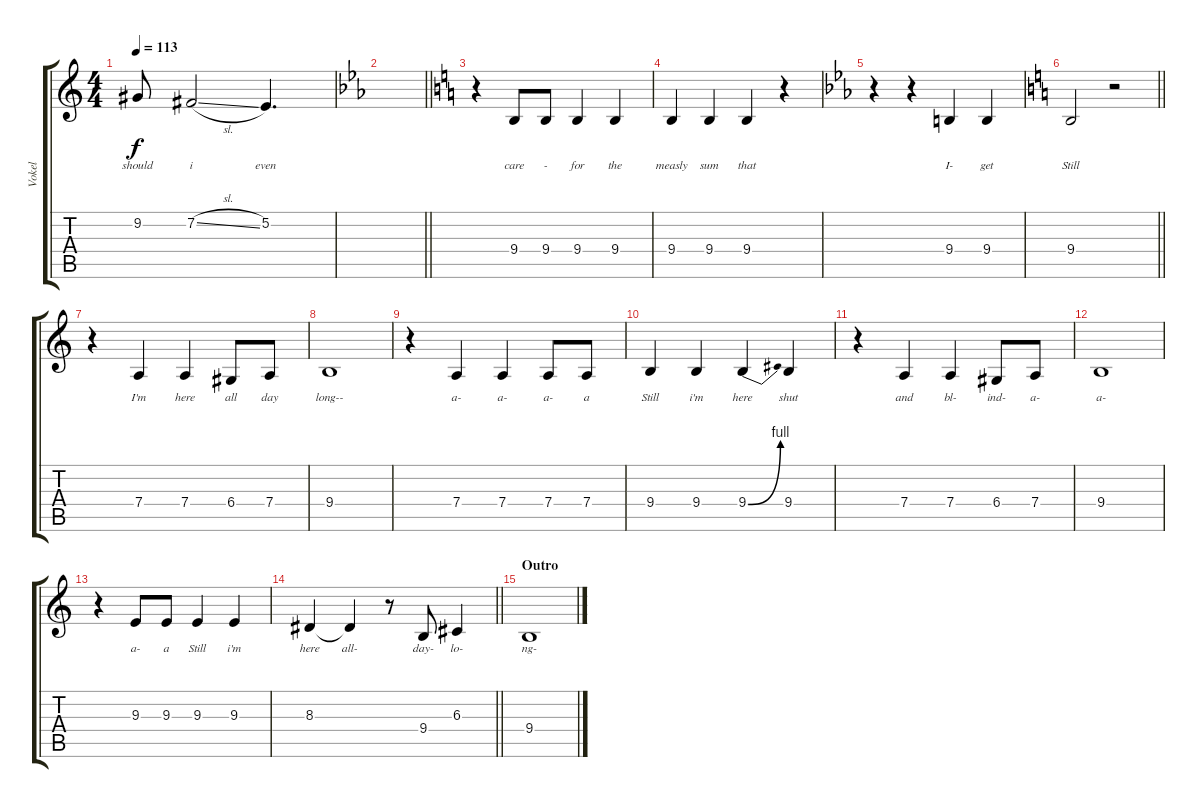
\track ("Vokel" "Vokel") {instrument lead1square}
\staff {score tabs}
\tuning (E4 B3 G3 D3 A2 E2) {hide}
\ts (4 4)
\tempo 113
\clef g2
\ks c
9.2{t}.8{lyrics (0 "should") lyrics (1 "") lyrics (2 "") lyrics (3 "") lyrics (4 "") dy f} 7.2{sl}.2{lyrics (0 "i") lyrics (1 "") lyrics (2 "") lyrics (3 "") lyrics (4 "")} 5.2.4{d lyrics (0 "even") lyrics (1 "") lyrics (2 "") lyrics (3 "") lyrics (4 "")} |
\barLineRight lightlight
\ks eb
|
\ks c
r.4 9.4.8{lyrics (0 "care") lyrics (1 "") lyrics (2 "") lyrics (3 "") lyrics (4 "")} 9.4.8{lyrics (0 "-") lyrics (1 "") lyrics (2 "") lyrics (3 "") lyrics (4 "")} 9.4.4{lyrics (0 "for") lyrics (1 "") lyrics (2 "") lyrics (3 "") lyrics (4 "")} 9.4.4{lyrics (0 "the") lyrics (1 "") lyrics (2 "") lyrics (3 "") lyrics (4 "")} |
9.4.4{lyrics (0 "measly") lyrics (1 "") lyrics (2 "") lyrics (3 "") lyrics (4 "")} 9.4.4{lyrics (0 "sum") lyrics (1 "") lyrics (2 "") lyrics (3 "") lyrics (4 "")} 9.4.4{lyrics (0 "that") lyrics (1 "") lyrics (2 "") lyrics (3 "") lyrics (4 "")} r.4 |
\ks eb
r.4 r.4 9.4.4{lyrics (0 "I-") lyrics (1 "") lyrics (2 "") lyrics (3 "") lyrics (4 "")} 9.4.4{lyrics (0 "get") lyrics (1 "") lyrics (2 "") lyrics (3 "") lyrics (4 "")} |
\barLineRight lightlight
\ks c
9.4.2{lyrics (0 "Still") lyrics (1 "") lyrics (2 "") lyrics (3 "") lyrics (4 "")} r.2 |
r.4 7.4.4{lyrics (0 "I'm") lyrics (1 "") lyrics (2 "") lyrics (3 "") lyrics (4 "")} 7.4.4{lyrics (0 "here") lyrics (1 "") lyrics (2 "") lyrics (3 "") lyrics (4 "")} 6.4.8{lyrics (0 "all") lyrics (1 "") lyrics (2 "") lyrics (3 "") lyrics (4 "")} 7.4.8{lyrics (0 "day") lyrics (1 "") lyrics (2 "") lyrics (3 "") lyrics (4 "")} |
9.4.1{lyrics (0 "long--") lyrics (1 "") lyrics (2 "") lyrics (3 "") lyrics (4 "")} |
r.4 7.4.4{lyrics (0 "a-") lyrics (1 "") lyrics (2 "") lyrics (3 "") lyrics (4 "")} 7.4.4{lyrics (0 "a-") lyrics (1 "") lyrics (2 "") lyrics (3 "") lyrics (4 "")} 7.4.8{lyrics (0 "a-") lyrics (1 "") lyrics (2 "") lyrics (3 "") lyrics (4 "")} 7.4.8{lyrics (0 "a") lyrics (1 "") lyrics (2 "") lyrics (3 "") lyrics (4 "")} |
9.4.4{lyrics (0 "Still") lyrics (1 "") lyrics (2 "") lyrics (3 "") lyrics (4 "")} 9.4.4{lyrics (0 "i'm") lyrics (1 "") lyrics (2 "") lyrics (3 "") lyrics (4 "")} 9.4{be (bend 0 0 60 4)}.4{lyrics (0 "here") lyrics (1 "") lyrics (2 "") lyrics (3 "") lyrics (4 "")} 9.4.4{lyrics (0 "shut") lyrics (1 "") lyrics (2 "") lyrics (3 "") lyrics (4 "")} |
r.4 7.4.4{lyrics (0 "and") lyrics (1 "") lyrics (2 "") lyrics (3 "") lyrics (4 "")} 7.4.4{lyrics (0 "bl-") lyrics (1 "") lyrics (2 "") lyrics (3 "") lyrics (4 "")} 6.4.8{lyrics (0 "ind-") lyrics (1 "") lyrics (2 "") lyrics (3 "") lyrics (4 "")} 7.4.8{lyrics (0 "a-") lyrics (1 "") lyrics (2 "") lyrics (3 "") lyrics (4 "")} |
9.4.1{lyrics (0 "a-") lyrics (1 "") lyrics (2 "") lyrics (3 "") lyrics (4 "")} |
r.4 9.3.8{lyrics (0 "a-") lyrics (1 "") lyrics (2 "") lyrics (3 "") lyrics (4 "")} 9.3.8{lyrics (0 "a") lyrics (1 "") lyrics (2 "") lyrics (3 "") lyrics (4 "")} 9.3.4{lyrics (0 "Still") lyrics (1 "") lyrics (2 "") lyrics (3 "") lyrics (4 "")} 9.3.4{lyrics (0 "i'm") lyrics (1 "") lyrics (2 "") lyrics (3 "") lyrics (4 "")} |
\barLineRight lightlight
8.3.4{lyrics (0 "here") lyrics (1 "") lyrics (2 "") lyrics (3 "") lyrics (4 "")} 8.3{t}.4{lyrics (0 "all-") lyrics (1 "") lyrics (2 "") lyrics (3 "") lyrics (4 "")} r.8 9.4.8{lyrics (0 "day-") lyrics (1 "") lyrics (2 "") lyrics (3 "") lyrics (4 "")} 6.3.4{lyrics (0 "lo-") lyrics (1 "") lyrics (2 "") lyrics (3 "") lyrics (4 "")} |
\section ("" "Outro")
9.4.1{lyrics (0 "ng-") lyrics (1 "") lyrics (2 "") lyrics (3 "") lyrics (4 "")}
